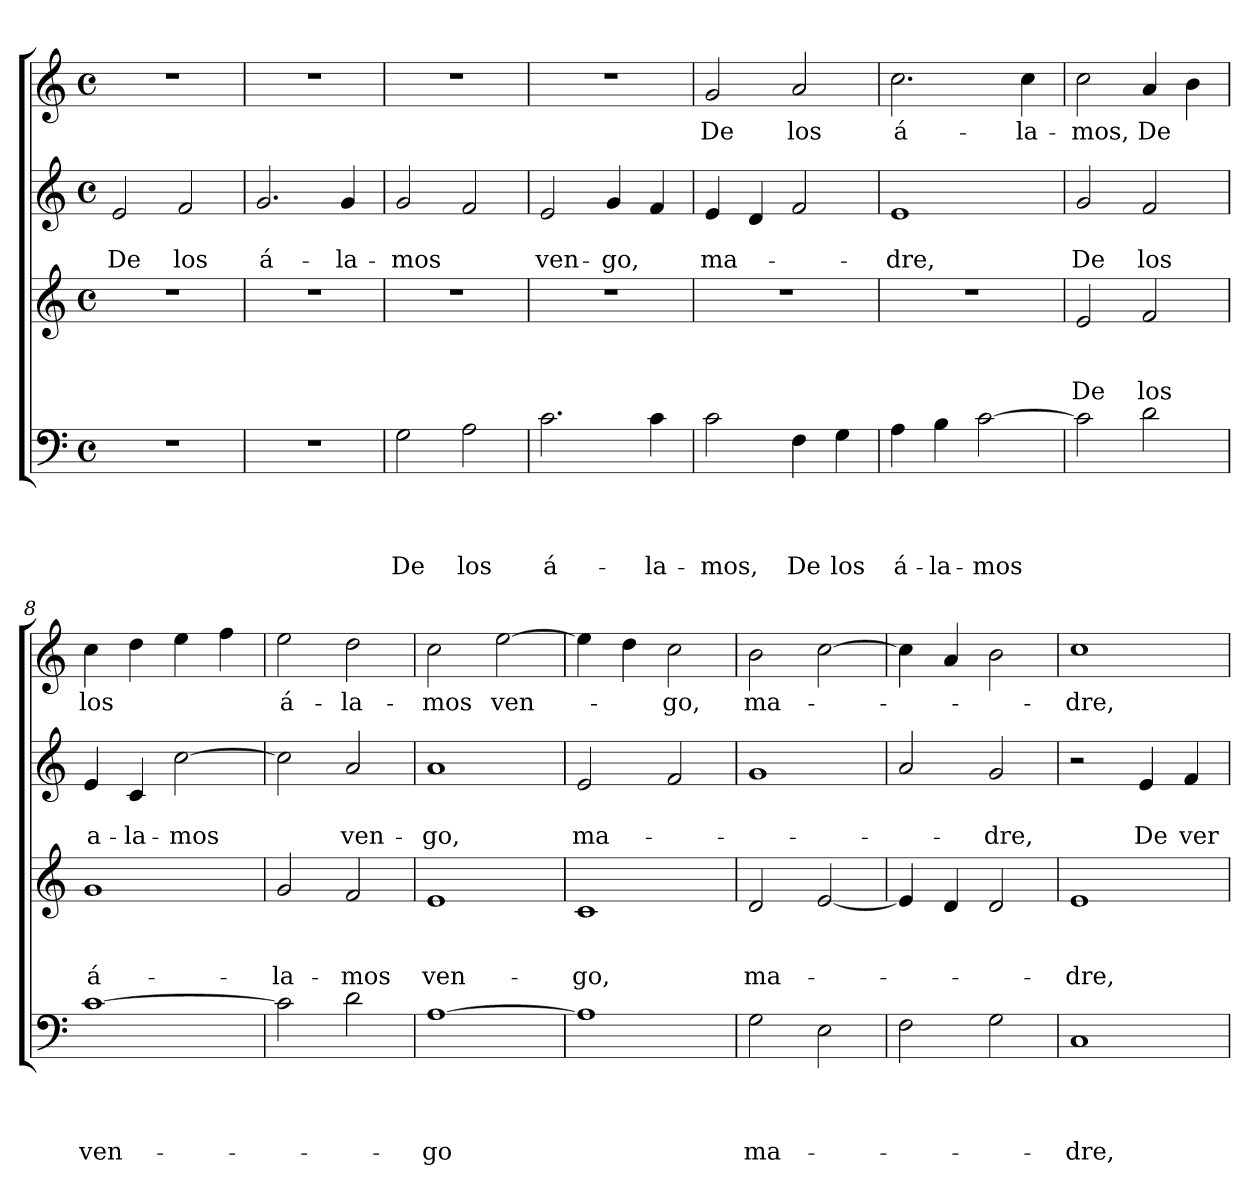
**kern	**text	**text	**text	**text	**kern	**text	**text	**text	**kern	**text	**text	**kern	**text
*part4	*part4	*part4	*part4	*part4	*part3	*part3	*part3	*part3	*part2	*part2	*part2	*part1	*part1
*staff4	*staff4	*staff4	*staff4	*staff4	*staff3	*staff3	*staff3	*staff3	*staff2	*staff2	*staff2	*staff1	*staff1
*clefF4	*	*	*	*	*clefG2	*	*	*	*clefG2	*	*	*clefG2	*
*k[]	*	*	*	*	*k[]	*	*	*	*k[]	*	*	*k[]	*
*C:	*	*	*	*	*C:	*	*	*	*C:	*	*	*C:	*
*M4/4	*	*	*	*	*M4/4	*	*	*	*M4/4	*	*	*M4/4	*
*met(c)	*	*	*	*	*met(c)	*	*	*	*met(c)	*	*	*met(c)	*
=1	=1	=1	=1	=1	=1	=1	=1	=1	=1	=1	=1	=1	=1
!	!	!	!	!	!	!	!	!	!	!	!LO:LY:b	!	!
1r	.	.	.	.	1r	.	.	.	2e/	.	De	1r	.
!	!	!	!	!	!	!	!	!	!	!	!LO:LY:b	!	!
.	.	.	.	.	.	.	.	.	2f/	.	los	.	.
=2	=2	=2	=2	=2	=2	=2	=2	=2	=2	=2	=2	=2	=2
!	!	!	!	!	!	!	!	!	!	!	!LO:LY:b	!	!
1r	.	.	.	.	1r	.	.	.	2.g/	.	á-	1r	.
!	!	!	!	!	!	!	!	!	!	!	!LO:LY:b	!	!
.	.	.	.	.	.	.	.	.	4g/	.	-la-	.	.
=3	=3	=3	=3	=3	=3	=3	=3	=3	=3	=3	=3	=3	=3
!	!	!	!	!LO:LY:b	!	!	!	!	!	!	!LO:LY:b	!	!
2G\	.	.	.	De	1r	.	.	.	2g/	.	-mos	1r	.
!	!	!	!	!LO:LY:b	!	!	!	!	!	!	!	!	!
2A\	.	.	.	los	.	.	.	.	2f/	.	.	.	.
=4	=4	=4	=4	=4	=4	=4	=4	=4	=4	=4	=4	=4	=4
!	!	!	!	!LO:LY:b	!	!	!	!	!	!	!LO:LY:b	!	!
2.c\	.	.	.	á-	1r	.	.	.	2e/	.	ven-	1r	.
!	!	!	!	!	!	!	!	!	!	!	!LO:LY:b	!	!
.	.	.	.	.	.	.	.	.	4g/	.	-go,	.	.
!	!	!	!	!LO:LY:b	!	!	!	!	!	!	!	!	!
4c\	.	.	.	-la-	.	.	.	.	4f/	.	.	.	.
=5	=5	=5	=5	=5	=5	=5	=5	=5	=5	=5	=5	=5	=5
!	!	!	!	!LO:LY:b	!	!	!	!	!	!	!LO:LY:b	!	!LO:LY:b
2c\	.	.	.	-mos,	1r	.	.	.	4e/	.	ma-	2g/	De
.	.	.	.	.	.	.	.	.	4d/	.	.	.	.
!	!	!	!	!LO:LY:b	!	!	!	!	!	!	!	!	!LO:LY:b
4F\	.	.	.	De	.	.	.	.	2f/	.	.	2a/	los
!	!	!	!	!LO:LY:b	!	!	!	!	!	!	!	!	!
4G\	.	.	.	los	.	.	.	.	.	.	.	.	.
=6	=6	=6	=6	=6	=6	=6	=6	=6	=6	=6	=6	=6	=6
!	!	!	!	!LO:LY:b	!	!	!	!	!	!	!LO:LY:b	!	!LO:LY:b
4A\	.	.	.	á-	1r	.	.	.	1e	.	-dre,	2.cc\	á-
!	!	!	!	!LO:LY:b	!	!	!	!	!	!	!	!	!
4B\	.	.	.	-la-	.	.	.	.	.	.	.	.	.
!	!	!	!	!LO:LY:b	!	!	!	!	!	!	!	!	!
[>2c\	.	.	.	-mos	.	.	.	.	.	.	.	.	.
!	!	!	!	!	!	!	!	!	!	!	!	!	!LO:LY:b
.	.	.	.	.	.	.	.	.	.	.	.	4cc\	-la-
=7	=7	=7	=7	=7	=7	=7	=7	=7	=7	=7	=7	=7	=7
!	!	!	!	!	!	!	!	!LO:LY:b	!	!	!LO:LY:b	!	!LO:LY:b
2c\]	.	.	.	.	2e/	.	.	De	2g/	.	De	2cc\	-mos,
!	!	!	!	!	!	!	!	!LO:LY:b	!	!	!LO:LY:b	!	!LO:LY:b
2d\	.	.	.	.	2f/	.	.	los	2f/	.	los	4a/	De
.	.	.	.	.	.	.	.	.	.	.	.	4b\	.
!!LO:LB:g=z
=8	=8	=8	=8	=8	=8	=8	=8	=8	=8	=8	=8	=8	=8
!	!	!	!	!LO:LY:b	!	!	!	!LO:LY:b	!	!	!LO:LY:b	!	!LO:LY:b
[>1c	.	.	.	ven-	1g	.	.	á-	4e/	.	a-	4cc\	los
!	!	!	!	!	!	!	!	!	!	!	!LO:LY:b	!	!
.	.	.	.	.	.	.	.	.	4c/	.	-la-	4dd\	.
!	!	!	!	!	!	!	!	!	!	!	!LO:LY:b	!	!
.	.	.	.	.	.	.	.	.	[>2cc\	.	-mos	4ee\	.
.	.	.	.	.	.	.	.	.	.	.	.	4ff\	.
=9	=9	=9	=9	=9	=9	=9	=9	=9	=9	=9	=9	=9	=9
!	!	!	!	!	!	!	!	!LO:LY:b	!	!	!	!	!LO:LY:b
2c\]	.	.	.	.	2g/	.	.	-la-	2cc\]	.	.	2ee\	á-
!	!	!	!	!	!	!	!	!LO:LY:b	!	!	!LO:LY:b	!	!LO:LY:b
2d\	.	.	.	.	2f/	.	.	-mos	2a/	.	ven-	2dd\	-la-
=10	=10	=10	=10	=10	=10	=10	=10	=10	=10	=10	=10	=10	=10
!	!	!	!	!LO:LY:b	!	!	!	!LO:LY:b	!	!	!LO:LY:b	!	!LO:LY:b
[>1A	.	.	.	-go	1e	.	.	ven-	1a	.	-go,	2cc\	-mos
!	!	!	!	!	!	!	!	!	!	!	!	!	!LO:LY:b
.	.	.	.	.	.	.	.	.	.	.	.	[>2ee\	ven-
=11	=11	=11	=11	=11	=11	=11	=11	=11	=11	=11	=11	=11	=11
!	!	!	!	!	!	!	!	!LO:LY:b	!	!	!LO:LY:b	!	!
1A]	.	.	.	.	1c	.	.	-go,	2e/	.	ma-	4ee\]	.
.	.	.	.	.	.	.	.	.	.	.	.	4dd\	.
!	!	!	!	!	!	!	!	!	!	!	!	!	!LO:LY:b
.	.	.	.	.	.	.	.	.	2f/	.	.	2cc\	-go,
=12	=12	=12	=12	=12	=12	=12	=12	=12	=12	=12	=12	=12	=12
!	!	!	!	!LO:LY:b	!	!	!	!LO:LY:b	!	!	!	!	!LO:LY:b
2G\	.	.	.	ma-	2d/	.	.	ma-	1g	.	.	2b\	ma-
2E\	.	.	.	.	[<2e/	.	.	.	.	.	.	[>2cc\	.
=13	=13	=13	=13	=13	=13	=13	=13	=13	=13	=13	=13	=13	=13
2F\	.	.	.	.	4e/]	.	.	.	2a/	.	.	4cc\]	.
.	.	.	.	.	4d/	.	.	.	.	.	.	4a/	.
!	!	!	!	!	!	!	!	!	!	!	!LO:LY:b	!	!
2G\	.	.	.	.	2d/	.	.	.	2g/	.	-dre,	2b\	.
=14	=14	=14	=14	=14	=14	=14	=14	=14	=14	=14	=14	=14	=14
!	!	!	!	!LO:LY:b	!	!	!	!LO:LY:b	!	!	!	!	!LO:LY:b
1C	.	.	.	-dre,	1e	.	.	-dre,	2r	.	.	1cc	-dre,
!	!	!	!	!	!	!	!	!	!	!	!LO:LY:b	!	!
.	.	.	.	.	.	.	.	.	4e/	.	De	.	.
!	!	!	!	!	!	!	!	!	!	!	!LO:LY:b	!	!
.	.	.	.	.	.	.	.	.	4f/	.	ver	.	.
=	=	=	=	=	=	=	=	=	=	=	=	=	=
*-	*-	*-	*-	*-	*-	*-	*-	*-	*-	*-	*-	*-	*-
